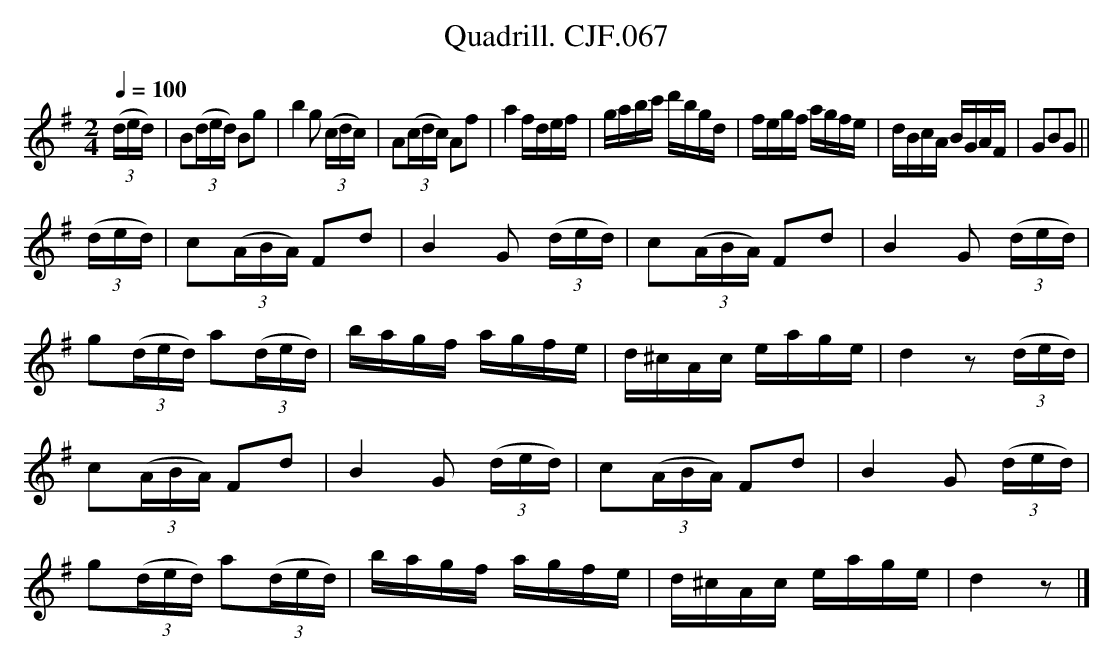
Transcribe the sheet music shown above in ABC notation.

X:1
T:Quadrill. CJF.067
M:2/4
L:1/16
Q:1/4=100
K:G
((3ded)|B2((3ded) B2g2|b4g2 ((3cdc)|\
A2((3cdc) A2f2|a4fdef|\
gabc' d'bgd|fegf agfe|dBcA BGAF|G2B2G2||
((3ded)|c2((3ABA) F2d2|B4G2 ((3ded)|\
c2((3ABA) F2d2|B4G2 ((3ded)|
g2((3ded) a2((3ded)|bagf agfe|d^cAc eage|d4z2((3ded)|
c2((3ABA) F2d2|B4G2 ((3ded)|\
c2((3ABA) F2d2|B4G2 ((3ded)|
g2((3ded) a2((3ded)|bagf agfe|d^cAc eage|d4z2|]
